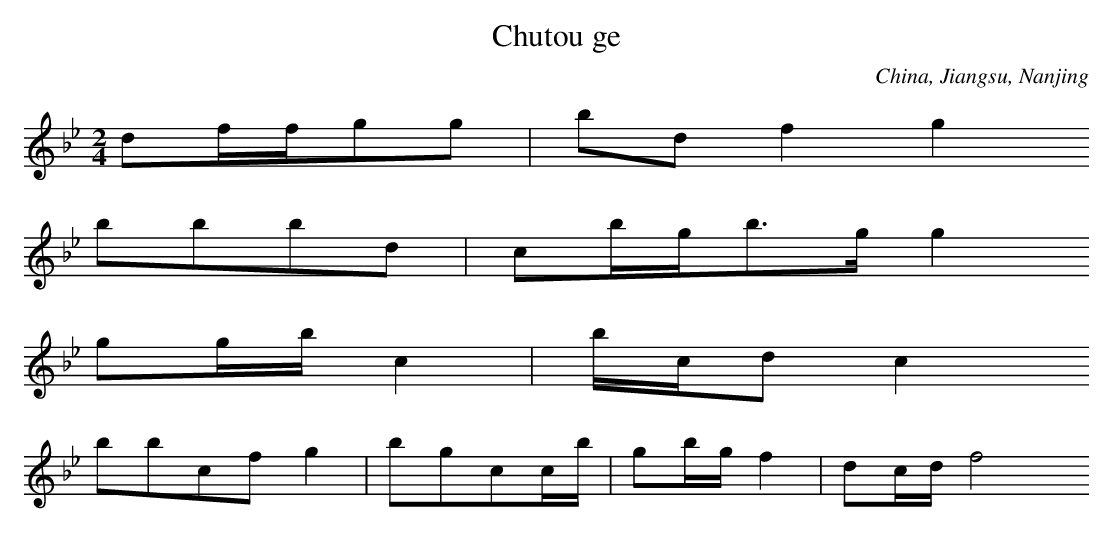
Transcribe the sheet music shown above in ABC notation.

X:1
T: Chutou ge
O: China, Jiangsu, Nanjing
M: 2/4
L: 1/16
K: Bb
d2ffg2g2 | b2d2f4g4
b2b2b2d2 | c2bgb3gg4
g2gbc4 | bcd2c4
b2b2c2f2g4 | b2g2c2cb | g2bgf4 | d2cdf8
